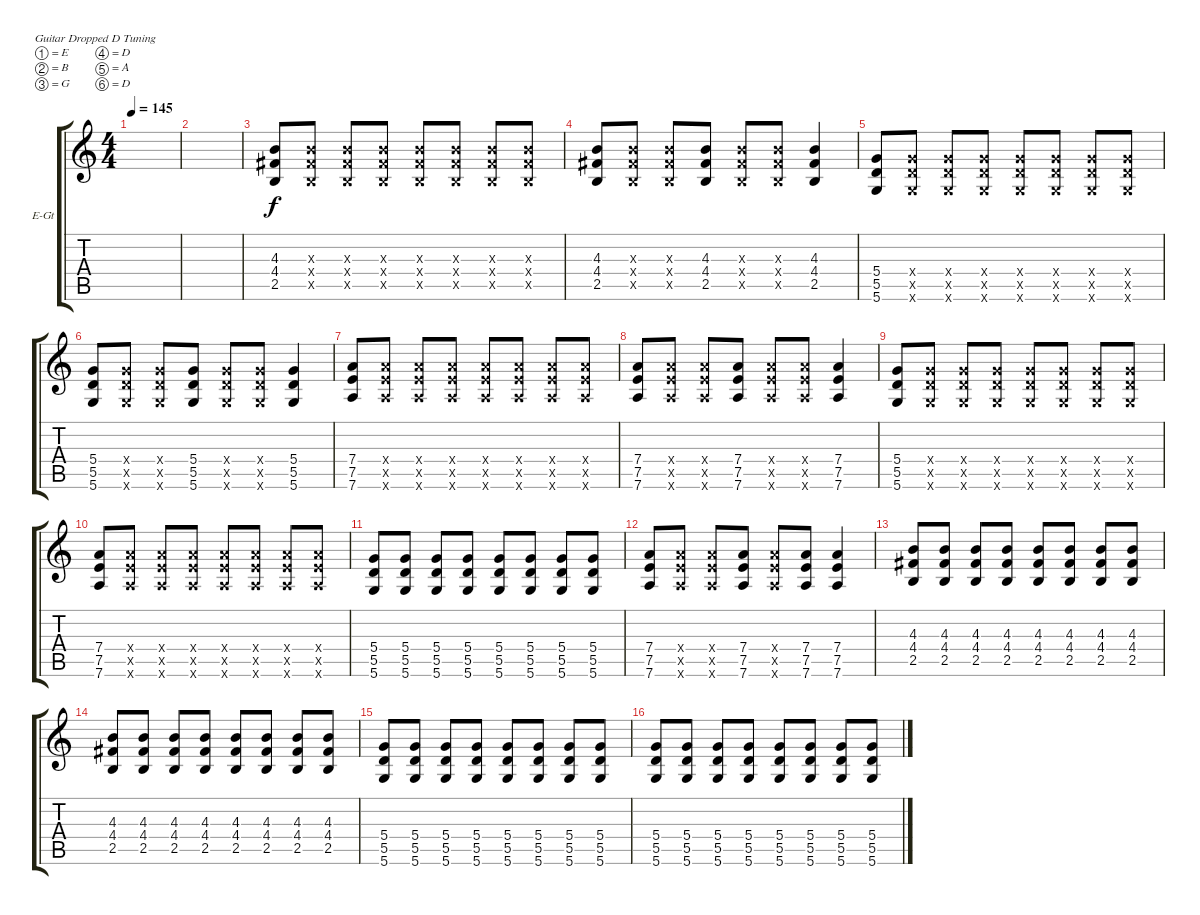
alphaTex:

\defaultSystemsLayout 4
\bracketExtendMode groupsimilarinstruments
\firstSystemTrackNameOrientation horizontal
\otherSystemsTrackNameOrientation horizontal
\track ("Alex" "E-Gt") {instrument distortionguitar}
\staff {score tabs}
\tuning (E4 B3 G3 D3 A2 D2)
\ts (4 4)
\tempo 145
\clef g2
\ks c
|
|
(2.5 4.4 4.3).8 (2.5{x} 4.4{x} 4.3{x}).8 (2.5{x} 4.4{x} 4.3{x}).8 (2.5{x} 4.4{x} 4.3{x}).8 (2.5{x} 4.4{x} 4.3{x}).8 (2.5{x} 4.4{x} 4.3{x}).8 (2.5{x} 4.4{x} 4.3{x}).8 (2.5{x} 4.4{x} 4.3{x}).8 |
(2.5 4.4 4.3).8 (2.5{x} 4.4{x} 4.3{x}).8 (2.5{x} 4.4{x} 4.3{x}).8 (2.5 4.4 4.3).8 (2.5{x} 4.4{x} 4.3{x}).8 (2.5{x} 4.4{x} 4.3{x}).8 (2.5 4.4 4.3).4 |
(5.6 5.5 5.4).8 (5.6{x} 5.5{x} 5.4{x}).8 (5.6{x} 5.5{x} 5.4{x}).8 (5.6{x} 5.5{x} 5.4{x}).8 (5.6{x} 5.5{x} 5.4{x}).8 (5.6{x} 5.5{x} 5.4{x}).8 (5.6{x} 5.5{x} 5.4{x}).8 (5.6{x} 5.5{x} 5.4{x}).8 |
(5.6 5.5 5.4).8 (5.6{x} 5.5{x} 5.4{x}).8 (5.6{x} 5.5{x} 5.4{x}).8 (5.6 5.5 5.4).8 (5.6{x} 5.5{x} 5.4{x}).8 (5.6{x} 5.5{x} 5.4{x}).8 (5.6 5.5 5.4).4 |
(7.6 7.5 7.4).8 (7.6{x} 7.5{x} 7.4{x}).8 (7.6{x} 7.5{x} 7.4{x}).8 (7.6{x} 7.5{x} 7.4{x}).8 (7.6{x} 7.5{x} 7.4{x}).8 (7.6{x} 7.5{x} 7.4{x}).8 (7.6{x} 7.5{x} 7.4{x}).8 (7.6{x} 7.5{x} 7.4{x}).8 |
(7.6 7.5 7.4).8 (7.6{x} 7.5{x} 7.4{x}).8 (7.6{x} 7.5{x} 7.4{x}).8 (7.6 7.5 7.4).8 (7.6{x} 7.5{x} 7.4{x}).8 (7.6{x} 7.5{x} 7.4{x}).8 (7.6 7.5 7.4).4 |
(5.6 5.5 5.4).8 (5.6{x} 5.5{x} 5.4{x}).8 (5.6{x} 5.5{x} 5.4{x}).8 (5.6{x} 5.5{x} 5.4{x}).8 (5.6{x} 5.5{x} 5.4{x}).8 (5.6{x} 5.5{x} 5.4{x}).8 (5.6{x} 5.5{x} 5.4{x}).8 (5.6{x} 5.5{x} 5.4{x}).8 |
(7.6 7.5 7.4).8 (7.6{x} 7.5{x} 7.4{x}).8 (7.6{x} 7.5{x} 7.4{x}).8 (7.6{x} 7.5{x} 7.4{x}).8 (7.6{x} 7.5{x} 7.4{x}).8 (7.6{x} 7.5{x} 7.4{x}).8 (7.6{x} 7.5{x} 7.4{x}).8 (7.6{x} 7.5{x} 7.4{x}).8 |
(5.6 5.5 5.4).8 (5.6 5.5 5.4).8 (5.6 5.5 5.4).8 (5.6 5.5 5.4).8 (5.6 5.5 5.4).8 (5.6 5.5 5.4).8 (5.6 5.5 5.4).8 (5.6 5.5 5.4).8 |
(7.6 7.5 7.4).8 (7.6{x} 7.5{x} 7.4{x}).8 (7.6{x} 7.5{x} 7.4{x}).8 (7.6 7.5 7.4).8 (7.6{x} 7.5{x} 7.4{x}).8 (7.6 7.5 7.4).8 (7.6 7.5 7.4).4 |
(2.5 4.4 4.3).8 (2.5 4.4 4.3).8 (2.5 4.4 4.3).8 (2.5 4.4 4.3).8 (2.5 4.4 4.3).8 (2.5 4.4 4.3).8 (2.5 4.4 4.3).8 (2.5 4.4 4.3).8 |
(2.5 4.4 4.3).8 (2.5 4.4 4.3).8 (2.5 4.4 4.3).8 (2.5 4.4 4.3).8 (2.5 4.4 4.3).8 (2.5 4.4 4.3).8 (2.5 4.4 4.3).8 (2.5 4.4 4.3).8 |
(5.6 5.5 5.4).8 (5.6 5.5 5.4).8 (5.6 5.5 5.4).8 (5.6 5.5 5.4).8 (5.6 5.5 5.4).8 (5.6 5.5 5.4).8 (5.6 5.5 5.4).8 (5.6 5.5 5.4).8 |
(5.6 5.5 5.4).8 (5.6 5.5 5.4).8 (5.6 5.5 5.4).8 (5.6 5.5 5.4).8 (5.6 5.5 5.4).8 (5.6 5.5 5.4).8 (5.6 5.5 5.4).8 (5.6 5.5 5.4).8
